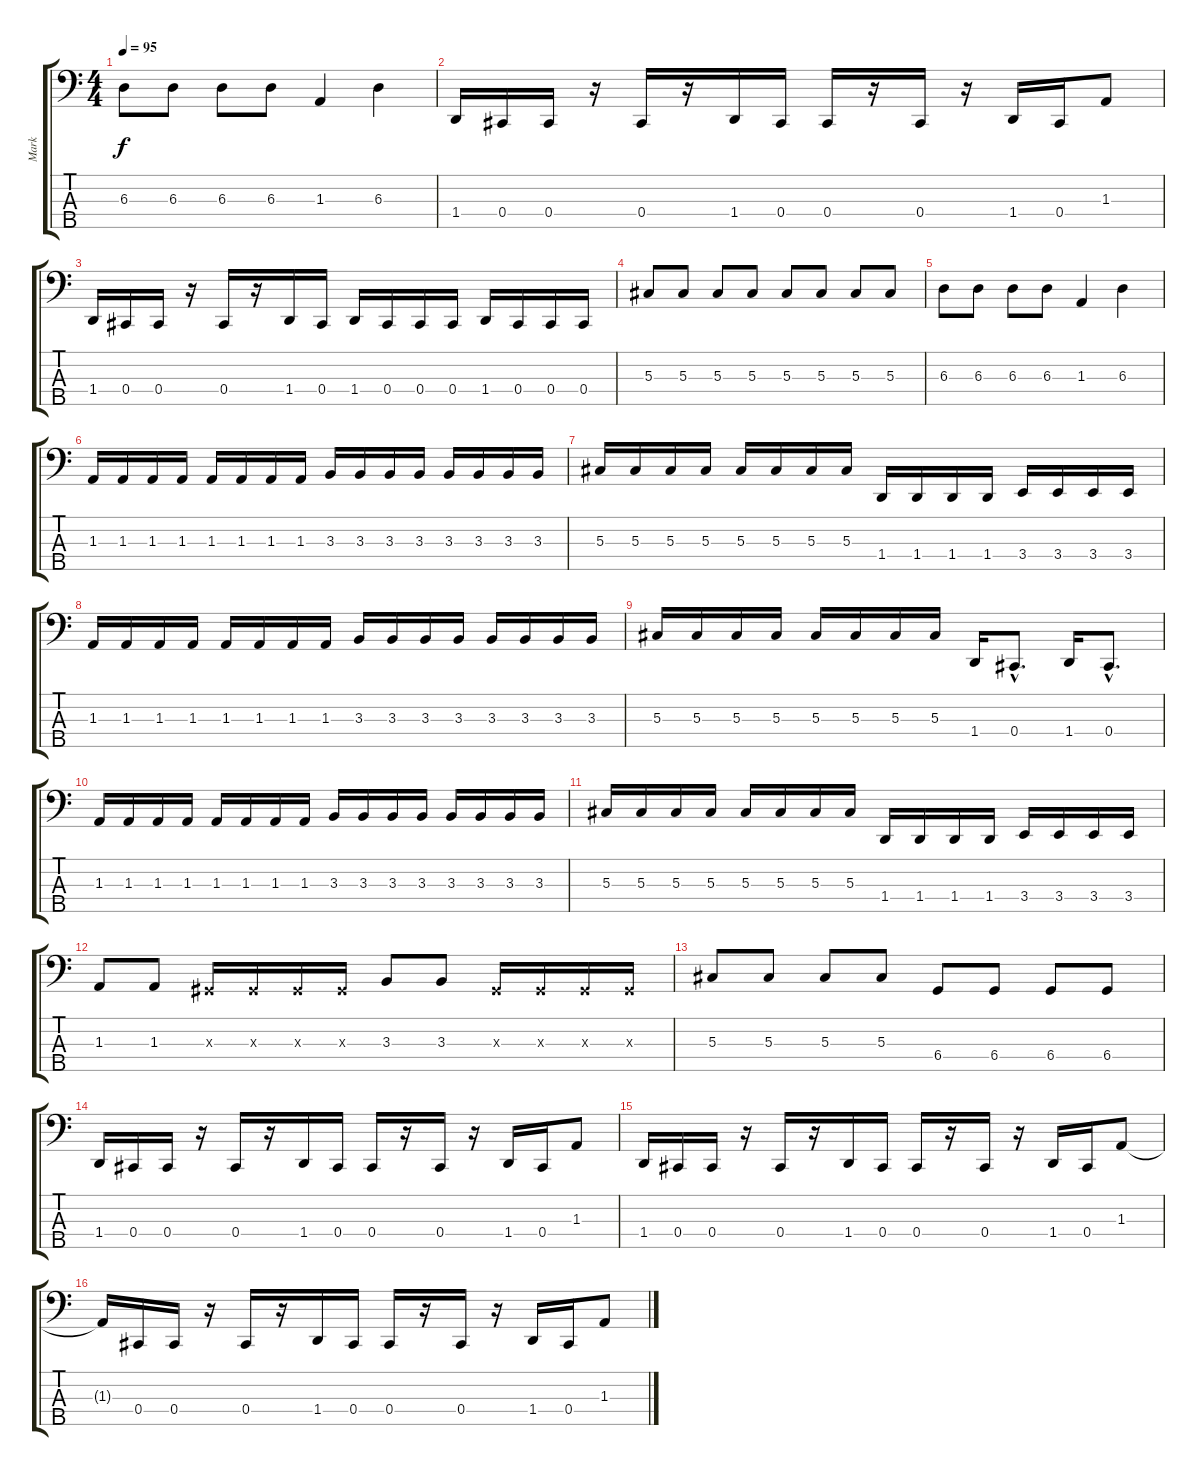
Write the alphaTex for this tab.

\track ("Mark" "Mark") {instrument electricbassfinger}
\staff {score tabs}
\tuning (Gb2 Db2 Ab1 Db1 Ab0) {hide}
\ts (4 4)
\tempo 95
\clef f4
\ks c
6.3.8{dy f} 6.3.8 6.3.8 6.3.8 1.3.4 6.3.4 |
1.4.16 0.4.16 0.4.16 r.16 0.4.16 r.16 1.4.16 0.4.16 0.4.16 r.16 0.4.16 r.16 1.4.16 0.4.16 1.3.8 |
1.4.16 0.4.16 0.4.16 r.16 0.4.16 r.16 1.4.16 0.4.16 1.4.16 0.4.16 0.4.16 0.4.16 1.4.16 0.4.16 0.4.16 0.4.16 |
5.3.8 5.3.8 5.3.8 5.3.8 5.3.8 5.3.8 5.3.8 5.3.8 |
6.3.8 6.3.8 6.3.8 6.3.8 1.3.4 6.3.4 |
1.3.16 1.3.16 1.3.16 1.3.16 1.3.16 1.3.16 1.3.16 1.3.16 3.3.16 3.3.16 3.3.16 3.3.16 3.3.16 3.3.16 3.3.16 3.3.16 |
5.3.16 5.3.16 5.3.16 5.3.16 5.3.16 5.3.16 5.3.16 5.3.16 1.4.16 1.4.16 1.4.16 1.4.16 3.4.16 3.4.16 3.4.16 3.4.16 |
1.3.16 1.3.16 1.3.16 1.3.16 1.3.16 1.3.16 1.3.16 1.3.16 3.3.16 3.3.16 3.3.16 3.3.16 3.3.16 3.3.16 3.3.16 3.3.16 |
5.3.16 5.3.16 5.3.16 5.3.16 5.3.16 5.3.16 5.3.16 5.3.16 1.4.16 0.4{hac}.8{d} 1.4.16 0.4{hac}.8{d} |
1.3.16 1.3.16 1.3.16 1.3.16 1.3.16 1.3.16 1.3.16 1.3.16 3.3.16 3.3.16 3.3.16 3.3.16 3.3.16 3.3.16 3.3.16 3.3.16 |
5.3.16 5.3.16 5.3.16 5.3.16 5.3.16 5.3.16 5.3.16 5.3.16 1.4.16 1.4.16 1.4.16 1.4.16 3.4.16 3.4.16 3.4.16 3.4.16 |
1.3.8 1.3.8 0.3{x}.16 0.3{x}.16 0.3{x}.16 0.3{x}.16 3.3.8 3.3.8 0.3{x}.16 0.3{x}.16 0.3{x}.16 0.3{x}.16 |
5.3.8 5.3.8 5.3.8 5.3.8 6.4.8 6.4.8 6.4.8 6.4.8 |
1.4.16 0.4.16 0.4.16 r.16 0.4.16 r.16 1.4.16 0.4.16 0.4.16 r.16 0.4.16 r.16 1.4.16 0.4.16 1.3.8 |
1.4.16 0.4.16 0.4.16 r.16 0.4.16 r.16 1.4.16 0.4.16 0.4.16 r.16 0.4.16 r.16 1.4.16 0.4.16 1.3.8 |
1.3{t}.16 0.4.16 0.4.16 r.16 0.4.16 r.16 1.4.16 0.4.16 0.4.16 r.16 0.4.16 r.16 1.4.16 0.4.16 1.3.8
